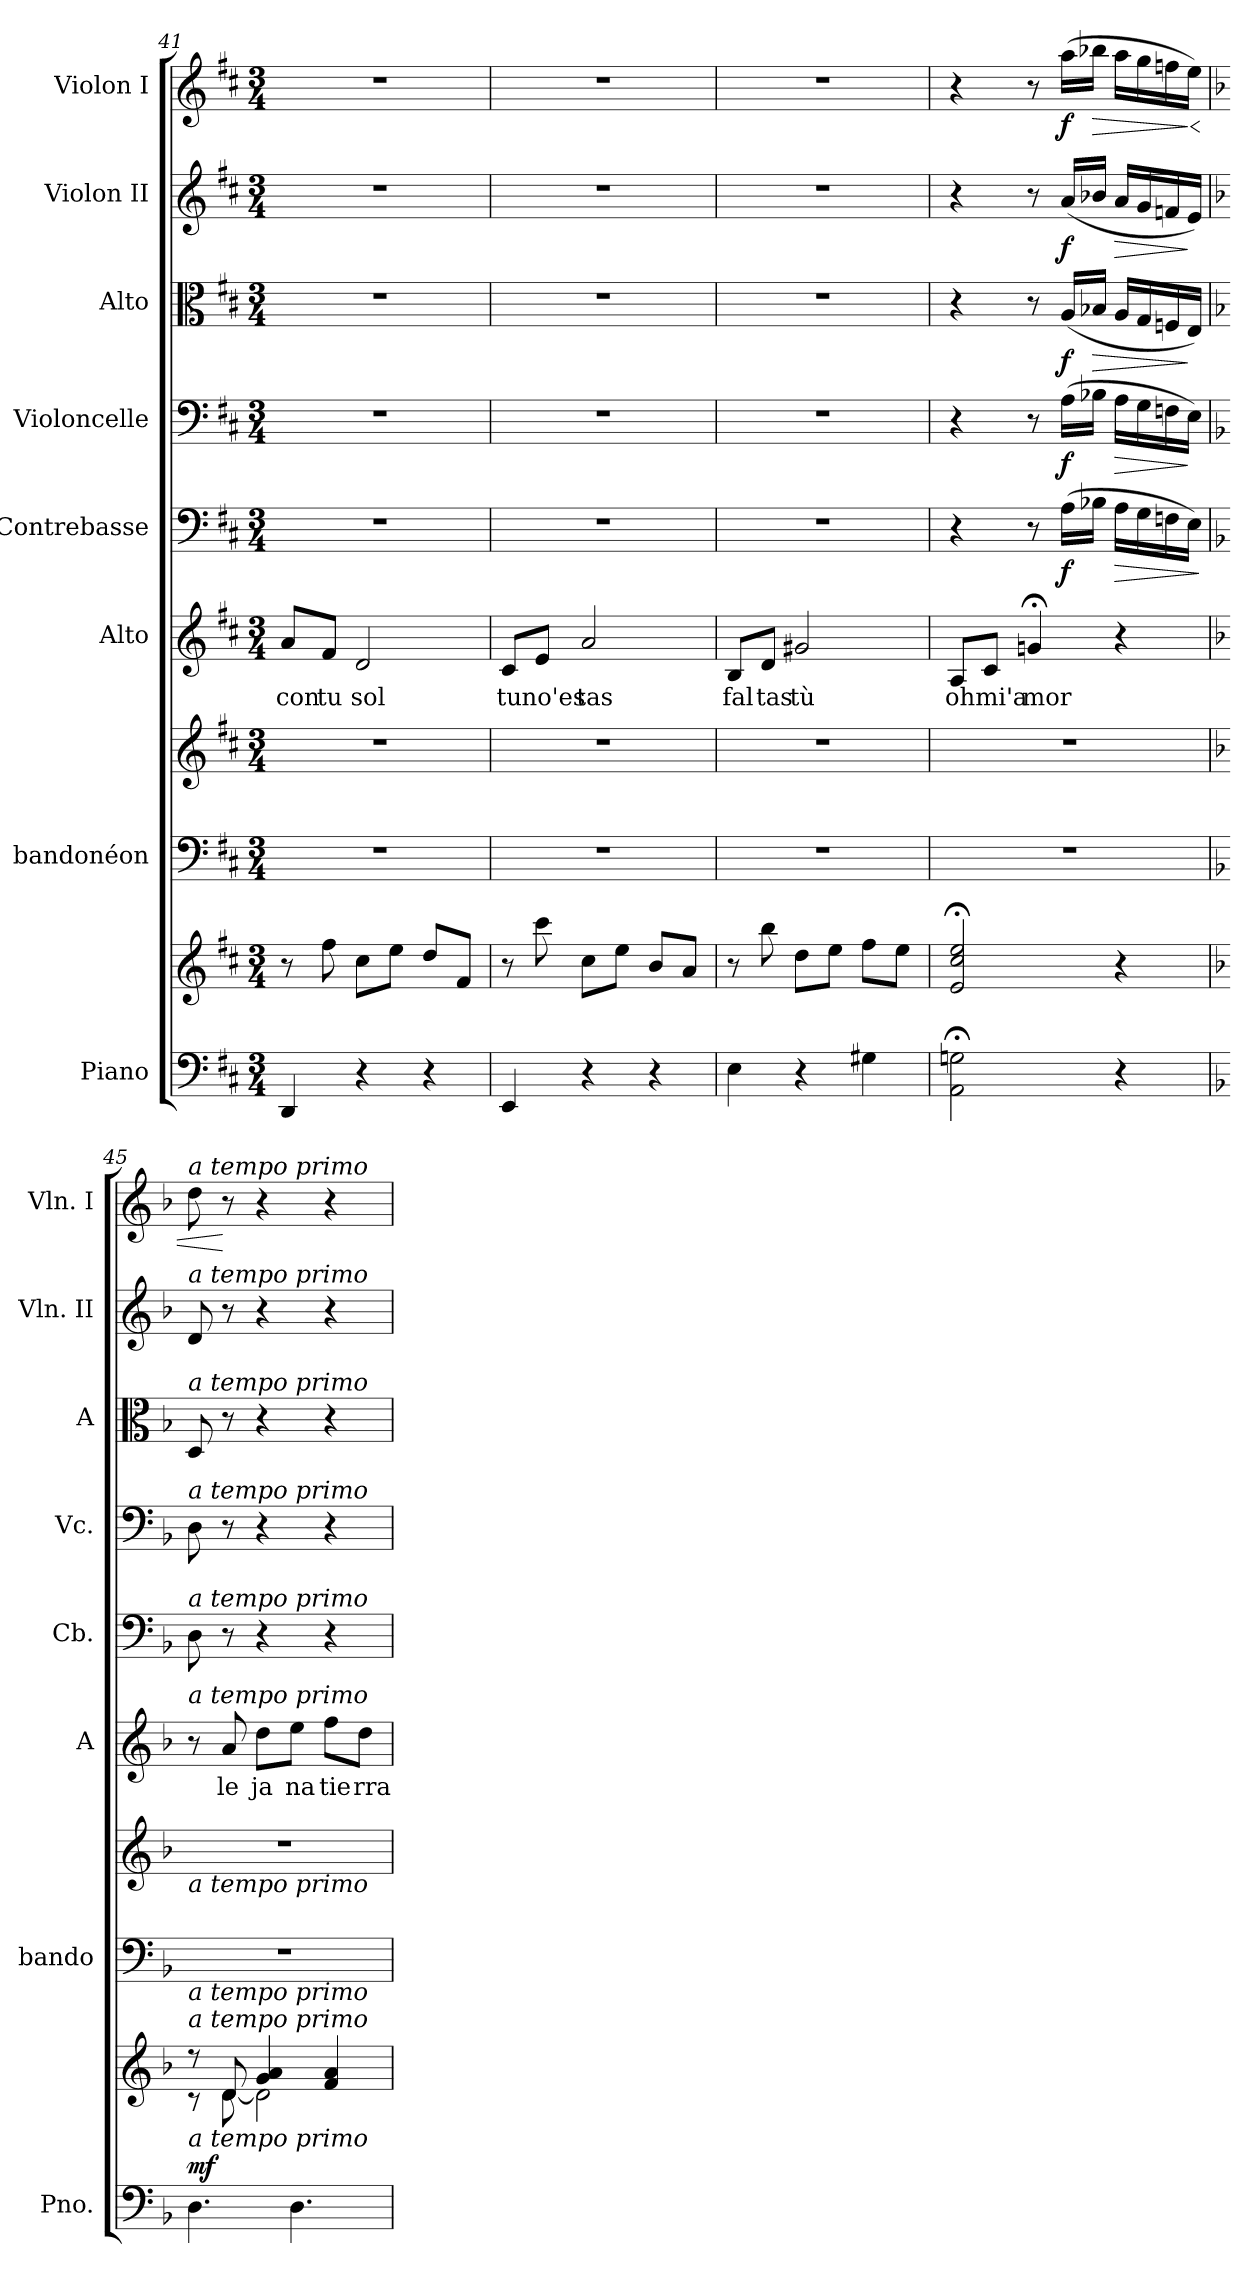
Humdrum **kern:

**kern	**kern	**dynam	**kern	**kern	**kern	**text	**kern	**dynam	**kern	**dynam	**kern	**dynam	**kern	**dynam	**kern	**dynam
*part8	*part8	*part8	*part7	*part7	*part6	*part6	*part5	*part5	*part4	*part4	*part3	*part3	*part2	*part2	*part1	*part1
*staff10	*staff9	*staff9/10	*staff8	*staff7	*staff6	*staff6	*staff5	*staff5	*staff4	*staff4	*staff3	*staff3	*staff2	*staff2	*staff1	*staff1
*I"Piano	*	*	*I"bandonéon	*	*I"Alto	*	*I"Contrebasse	*	*I"Violoncelle	*	*I"Alto	*	*I"Violon II	*	*I"Violon I	*
*I'Pno.	*	*	*I'bando	*	*I'A	*	*I'Cb.	*	*I'Vc.	*	*I'A	*	*I'Vln. II	*	*I'Vln. I	*
!!LO:PB:g=z
*clefF4	*clefG2	*	*clefF4	*clefG2	*clefG2	*	*clefF4	*	*clefF4	*	*clefC3	*	*clefG2	*	*clefG2	*
*	*	*	*	*	*	*	*ITrd7c12	*	*	*	*	*	*	*	*	*
*k[f#c#]	*k[f#c#]	*	*k[f#c#]	*k[f#c#]	*k[f#c#]	*	*k[f#c#]	*	*k[f#c#]	*	*k[f#c#]	*	*k[f#c#]	*	*k[f#c#]	*
*D:	*D:	*	*D:	*D:	*D:	*	*D:	*	*D:	*	*D:	*	*D:	*	*D:	*
*M3/4	*M3/4	*	*M3/4	*M3/4	*M3/4	*	*M3/4	*	*M3/4	*	*M3/4	*	*M3/4	*	*M3/4	*
=41	=41	=41	=41	=41	=41	=41	=41	=41	=41	=41	=41	=41	=41	=41	=41	=41
!	!	!	!	!	!	!LO:LY:b	!	!	!	!	!	!	!	!	!	!
4DD/	8r	.	2.r	2.r	8a/L	con	2.r	.	2.r	.	2.r	.	2.r	.	2.r	.
!	!	!	!	!	!	!LO:LY:b	!	!	!	!	!	!	!	!	!	!
.	8ff#\	.	.	.	8f#/J	tu	.	.	.	.	.	.	.	.	.	.
!	!	!	!	!	!	!LO:LY:b	!	!	!	!	!	!	!	!	!	!
4r	8cc#\L	.	.	.	2d/	sol	.	.	.	.	.	.	.	.	.	.
.	8ee\J	.	.	.	.	.	.	.	.	.	.	.	.	.	.	.
4r	8dd/L	.	.	.	.	.	.	.	.	.	.	.	.	.	.	.
.	8f#/J	.	.	.	.	.	.	.	.	.	.	.	.	.	.	.
=42	=42	=42	=42	=42	=42	=42	=42	=42	=42	=42	=42	=42	=42	=42	=42	=42
!	!	!	!	!	!	!LO:LY:b	!	!	!	!	!	!	!	!	!	!
4EE/	8r	.	2.r	2.r	8c#/L	tu	2.r	.	2.r	.	2.r	.	2.r	.	2.r	.
!	!	!	!	!	!	!LO:LY:b	!	!	!	!	!	!	!	!	!	!
.	8ccc#\	.	.	.	8e/J	no'es	.	.	.	.	.	.	.	.	.	.
!	!	!	!	!	!	!LO:LY:b	!	!	!	!	!	!	!	!	!	!
4r	8cc#\L	.	.	.	2a/	tas	.	.	.	.	.	.	.	.	.	.
.	8ee\J	.	.	.	.	.	.	.	.	.	.	.	.	.	.	.
4r	8b/L	.	.	.	.	.	.	.	.	.	.	.	.	.	.	.
.	8a/J	.	.	.	.	.	.	.	.	.	.	.	.	.	.	.
=43	=43	=43	=43	=43	=43	=43	=43	=43	=43	=43	=43	=43	=43	=43	=43	=43
!	!	!	!	!	!	!LO:LY:b	!	!	!	!	!	!	!	!	!	!
4E\	8r	.	2.r	2.r	8B/L	fal	2.r	.	2.r	.	2.r	.	2.r	.	2.r	.
!	!	!	!	!	!	!LO:LY:b	!	!	!	!	!	!	!	!	!	!
.	8bb\	.	.	.	8d/J	tas	.	.	.	.	.	.	.	.	.	.
!	!	!	!	!	!	!LO:LY:b	!	!	!	!	!	!	!	!	!	!
4r	8dd\L	.	.	.	2g#X/	tù	.	.	.	.	.	.	.	.	.	.
.	8ee\J	.	.	.	.	.	.	.	.	.	.	.	.	.	.	.
4G#X\	8ff#\L	.	.	.	.	.	.	.	.	.	.	.	.	.	.	.
.	8ee\J	.	.	.	.	.	.	.	.	.	.	.	.	.	.	.
=44	=44	=44	=44	=44	=44	=44	=44	=44	=44	=44	=44	=44	=44	=44	=44	=44
!	!	!	!	!	!	!LO:LY:b	!	!	!	!	!	!	!	!	!	!
2AA\;< 2Gn\;<	2e/;< 2cc#/;< 2ee/;<	.	2.r	2.r	8A/L	oh	4r	.	4r	.	4r	.	4r	.	4r	.
!	!	!	!	!	!	!LO:LY:b	!	!	!	!	!	!	!	!	!	!
.	.	.	.	.	8c#/J	mi'a	.	.	.	.	.	.	.	.	.	.
!	!	!	!	!	!	!LO:LY:b	!	!	!	!	!	!	!	!	!	!
.	.	.	.	.	4gn;</	mor	8r	.	8r	.	8r	.	8r	.	8r	.
!	!	!	!	!	!	!	!	!LO:DY:b	!	!LO:DY:b	!	!LO:DY:b	!	!LO:DY:b	!	!LO:DY:b
.	.	.	.	.	.	.	(>16AA\LL	f	(>16A\LL	f	(<16A/LL	f	(<16a/LL	f	(>16aa\LL	f
!	!	!	!	!	!	!	!	!	!	!	!	!LO:HP:b	!	!	!	!LO:HP:b
.	.	.	.	.	.	.	16BB-X\JJ	.	16B-X\JJ	.	16B-X/JJ	>	16b-X/JJ	.	16bb-X\JJ	>
!	!	!	!	!	!	!	!	!LO:HP:b	!	!LO:HP:b	!	!	!	!LO:HP:b	!	!
4r	4r	.	.	.	4r	.	16AA\LL	>	16A\LL	>	16A/LL	.	16a/LL	>	16aa\LL	.
.	.	.	.	.	.	.	16GG\	.	16G\	.	16G/	.	16g/	.	16gg\	.
.	.	.	.	.	.	.	16FFn\	.	16Fn\	.	16Fn/	.	16fn/	.	16ffn\	.
!	!	!	!	!	!	!	!	!	!	!	!	!	!	!	!	!LO:HP:n=1:b
.	.	.	.	.	.	.	16EE\JJ)	.	16E\JJ)	]	16E/JJ)	]	16e/JJ)	]	16ee\JJ)	] <
.	.	.	.	.	.	.	.	]	.	.	.	.	.	.	.	.
!!LO:PB:g=z
=45	=45	=45	=45	=45	=45	=45	=45	=45	=45	=45	=45	=45	=45	=45	=45	=45
*k[b-]	*k[b-]	*	*k[b-]	*k[b-]	*k[b-]	*	*k[b-]	*	*k[b-]	*	*k[b-]	*	*k[b-]	*	*k[b-]	*
*d:	*d:	*	*d:	*d:	*d:	*	*d:	*	*d:	*	*d:	*	*d:	*	*d:	*
*	*^	*	*	*	*	*	*	*	*	*	*	*	*	*	*	*
!	!	!	!	!	!	!	!	!	!	!	!	!	!	!	!	!LO:TX:a:i:t=a tempo primo	!
!	!	!	!	!	!	!	!	!	!	!	!	!	!	!LO:TX:a:i:t=a tempo primo	!	!	!
!	!	!	!	!	!	!	!	!	!	!	!	!LO:TX:a:i:t=a tempo primo	!	!	!	!	!
!	!	!	!	!	!	!	!	!	!	!LO:TX:a:i:t=a tempo primo	!	!	!	!	!	!	!
!	!	!	!	!	!	!	!	!LO:TX:a:i:t=a tempo primo	!	!	!	!	!	!	!	!	!
!	!	!	!	!	!	!LO:TX:a:i:t=a tempo primo	!	!	!	!	!	!	!	!	!	!	!
!	!	!	!	!	!LO:TX:b:i:t=a tempo primo	!	!	!	!	!	!	!	!	!	!	!	!
!	!	!	!	!LO:TX:b:i:t=a tempo primo	!	!	!	!	!	!	!	!	!	!	!	!	!
!	!LO:TX:a:i:t=a tempo primo	!	!	!	!	!	!	!	!	!	!	!	!	!	!	!	!
!LO:TX:a:i:t=a tempo primo	!	!	!	!	!	!	!	!	!	!	!	!	!	!	!	!	!
!	!	!	!LO:DY:a=2	!	!	!	!	!	!	!	!	!	!	!	!	!	!
4.D\	8r	8r	mf	2.r	2.r	8r	.	8DD\	.	8D\	.	8D/	.	8d/	.	8dd\	.
!	!	!	!	!	!	!	!LO:LY:b	!	!	!	!	!	!	!	!	!	!
.	8d/	[<8d\	.	.	.	8a/	le	8r	.	8r	.	8r	.	8r	.	8r	[
!	!	!	!	!	!	!	!LO:LY:b	!	!	!	!	!	!	!	!	!	!
.	4g/ 4a/	2d\]	.	.	.	8dd\L	ja	4r	.	4r	.	4r	.	4r	.	4r	.
!	!	!	!	!	!	!	!LO:LY:b	!	!	!	!	!	!	!	!	!	!
4.D\	.	.	.	.	.	8ee\J	na	.	.	.	.	.	.	.	.	.	.
!	!	!	!	!	!	!	!LO:LY:b	!	!	!	!	!	!	!	!	!	!
.	4f/ 4a/	.	.	.	.	8ff\L	tie	4r	.	4r	.	4r	.	4r	.	4r	.
!	!	!	!	!	!	!	!LO:LY:b	!	!	!	!	!	!	!	!	!	!
.	.	.	.	.	.	8dd\J	rra	.	.	.	.	.	.	.	.	.	.
*	*v	*v	*	*	*	*	*	*	*	*	*	*	*	*	*	*	*
=	=	=	=	=	=	=	=	=	=	=	=	=	=	=	=	=
*-	*-	*-	*-	*-	*-	*-	*-	*-	*-	*-	*-	*-	*-	*-	*-	*-
